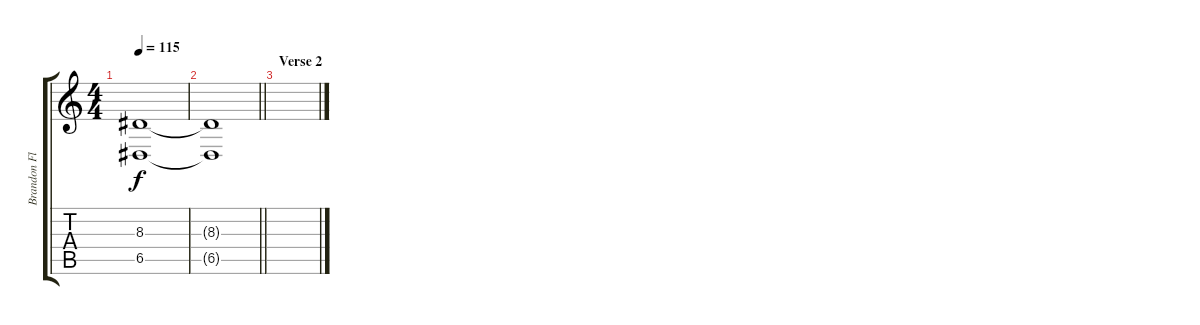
\track ("Brandon Flowers (Synth FX 2)" "Brandon Fl") {instrument stringensemble1}
\staff {score tabs}
\tuning (E4 B3 G3 D3 A2 E2) {hide}
\ts (4 4)
\tempo 115
\clef g2
\ks c
(8.3 6.5).1{dy f} |
\barLineRight lightlight
(8.3{t} 6.5{t}).1 |
\section ("" "Verse 2")
